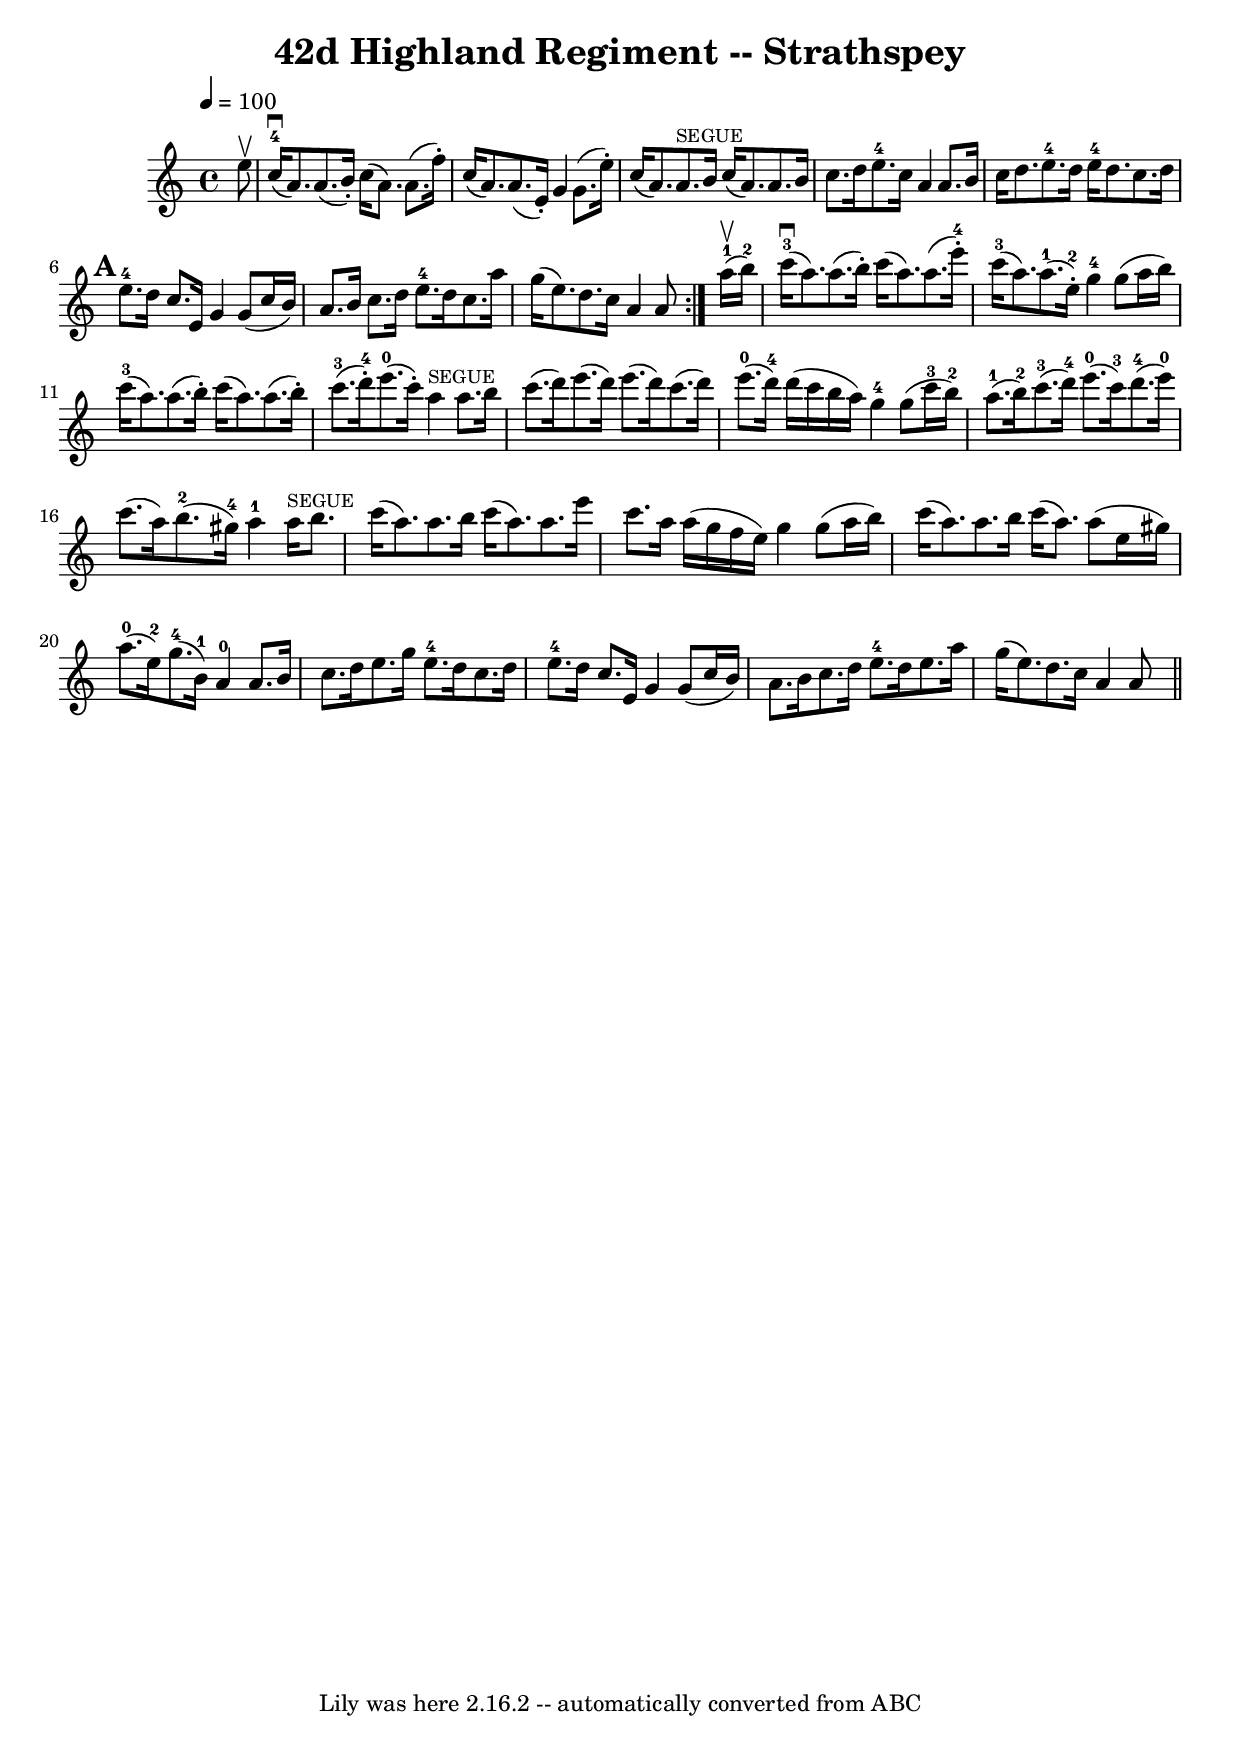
\version "2.16.2"
\include "Mammoth.ily"
\header {
  	%% book = "Ryan's Mammoth Collection"
	crossRefNumber = "1"
	footnotes = "\\\\161 962"
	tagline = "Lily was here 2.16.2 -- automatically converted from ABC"
	title = "42d Highland Regiment -- Strathspey"
}
voicedefault =  {
  \override Staff.TimeSignature #'style = #'C
  \override Score.SpacingSpanner #'common-shortest-duration = #(ly:make-moment 1 2)
  \time 4/4
  \tempo 4=100
  
\key a \minor
  \partial 8
  \repeat volta 2 {
 e''8^\upbow |
 c''16-4[(^\downbow a'8.) a'8. (b'16-.)] c''16 (a'8.) a'8. (f''16-.) |
 c''16[(a'8.) a'8. (e'16-.)] g'4 g'8. (e''16-.) |
 c''16[(a'8.) a'8.^\segue b'16] c''16[(a'8.) a'8. b'16] |
 c''8.[d''16 e''8.-4 c''16] a'4 a'8. b'16 |
 c''16[d''8. e''8.-4 d''16] e''16-4[d''8. c''8. d''16] |
    \mark \default
 e''8.-4[d''16] c''8.[e'16] g'4 g'8(c''16 b'16)  |
 a'8. b'16 c''8. d''16 e''8.-4[d''16 c''8. a''16] |
 g''16[(e''8.) d''8. c''16] a'4 a'8
  }
 a''16-1^\upbow(b''16-2) |
 c'''16-3[(^\downbow a''8.) a''8. (b''16-.)] c'''16[(a''8.) a''8. (e'''16-4-.)] |
 c'''16-3[(a''8.) a''8.-1(e''16-2-.)] g''4-4 g''8 (a''16 b''16) |
 c'''16-3[(a''8.) a''8. (b''16-.)] c'''16[(a''8.) a''8. (b''16-.)] |
 c'''8.-3[(d'''16-4-.) e'''8.-0(c'''16-.)] a''4^\segue a''8. b''16 |
 c'''8.[(d'''16) e'''8. (d'''16)] e'''8.[(d'''16) c'''8. (d'''16)] |
 e'''8.-0(d'''16-4) d'''16 (c'''16 b''16 a''16) g''4-4 g''8 (c'''16-3 b''16-2) |
 a''8.-1[(b''16-2) c'''8.-3(d'''16-4)] e'''8.-0[(c'''16-3) d'''8.-4(e'''16-0)] |
 c'''8.[(a''16) b''8.-2(gis''16-4)] a''4-1 a''16^\segue b''8. |
 c'''16[(a''8.) a''8. b''16] c'''16[(a''8.) a''8. e'''16] |
 c'''8. a''16 a''16 (g''16 f''16 e''16) g''4 g''8 (a''16 b''16) |
 c'''16[(a''8.) a''8. b''16] c'''16 (a''8.) a''8 (e''16 gis''16) |
 a''8.-0[(e''16-2) g''8.-4(b'16-1)] a'4-0 a'8. b'16 |
 c''8.[d''16 e''8. g''16] e''8.-4[d''16 c''8. d''16] |
 e''8.-4 d''16 c''8. e'16 g'4 g'8 (c''16 b'16) |
 a'8.[b'16 c''8. d''16] e''8.-4[d''16 e''8. a''16] |
 g''16[(e''8.) d''8. c''16] a'4 a'8 s8 | \bar "||"
}

\score{
  <<
    \context Staff="default"
    {
      \voicedefault
    }
  >>
  \layout {
  }
  \midi {}
}
